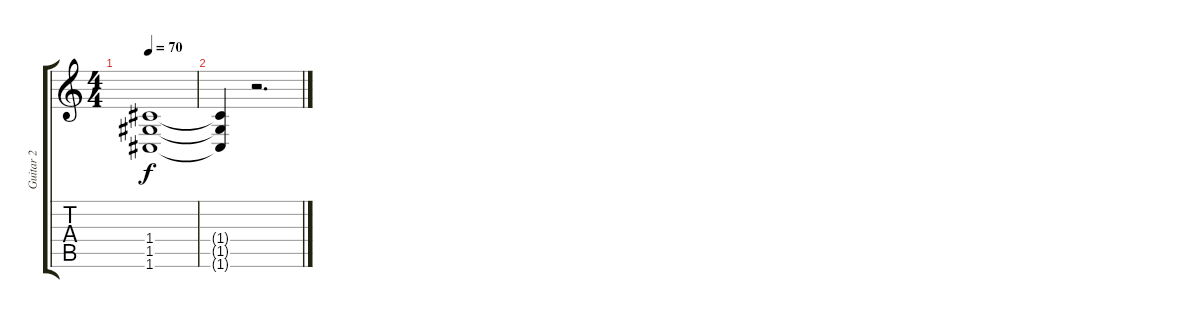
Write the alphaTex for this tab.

\track ("Guitar 2" "Guitar 2") {instrument distortionguitar}
\staff {score tabs}
\tuning (D4 A3 F3 C3 G2 C2) {hide}
\ts (4 4)
\tempo 70
\clef g2
\ks c
(1.4{t} 1.5{t} 1.6{t}).1{dy f} |
(1.4{t} 1.5{t} 1.6{t}).4 r.2{d}
